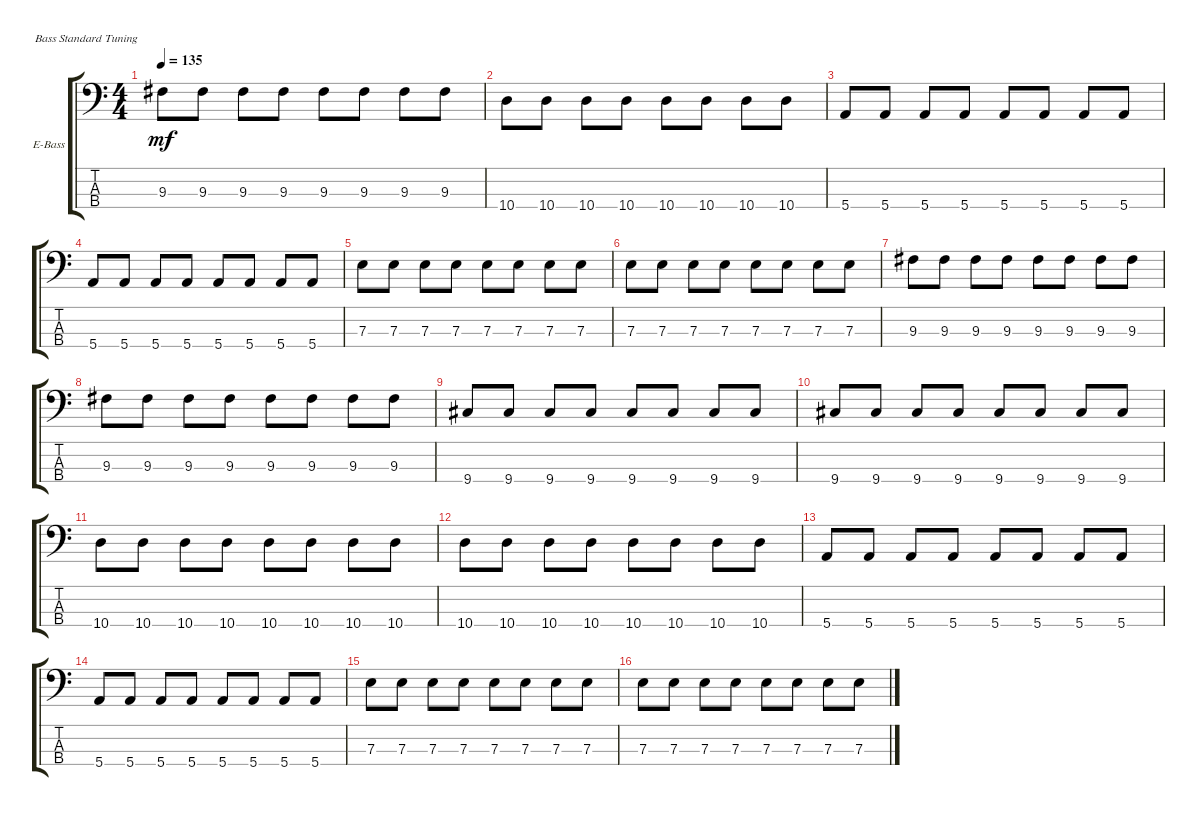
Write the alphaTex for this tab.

\defaultSystemsLayout 4
\bracketExtendMode groupsimilarinstruments
\firstSystemTrackNameOrientation horizontal
\otherSystemsTrackNameOrientation horizontal
\track ("Electric Bass" "E-Bass") {instrument electricbassfinger}
\staff {score tabs}
\tuning (G2 D2 A1 E1)
\ts (4 4)
\tempo 135
\clef f4
\scale
0.333333
\ks c
9.3.8{dy mf} 9.3.8 9.3.8 9.3.8 9.3.8 9.3.8 9.3.8 9.3.8 |
\scale
0.333333 10.4.8 10.4.8 10.4.8 10.4.8 10.4.8 10.4.8 10.4.8 10.4.8 |
\scale
0.333333 5.4.8 5.4.8 5.4.8 5.4.8 5.4.8 5.4.8 5.4.8 5.4.8 |
\scale
0.333333 5.4.8 5.4.8 5.4.8 5.4.8 5.4.8 5.4.8 5.4.8 5.4.8 |
\scale
0.333333 7.3.8 7.3.8 7.3.8 7.3.8 7.3.8 7.3.8 7.3.8 7.3.8 |
\scale
0.333333 7.3.8 7.3.8 7.3.8 7.3.8 7.3.8 7.3.8 7.3.8 7.3.8 |
\scale
0.333333 9.3.8 9.3.8 9.3.8 9.3.8 9.3.8 9.3.8 9.3.8 9.3.8 |
\scale
0.333333 9.3.8 9.3.8 9.3.8 9.3.8 9.3.8 9.3.8 9.3.8 9.3.8 |
\scale
0.333333 9.4.8 9.4.8 9.4.8 9.4.8 9.4.8 9.4.8 9.4.8 9.4.8 |
\scale
0.333333 9.4.8 9.4.8 9.4.8 9.4.8 9.4.8 9.4.8 9.4.8 9.4.8 |
\scale
0.333333 10.4.8 10.4.8 10.4.8 10.4.8 10.4.8 10.4.8 10.4.8 10.4.8 |
\scale
0.333333 10.4.8 10.4.8 10.4.8 10.4.8 10.4.8 10.4.8 10.4.8 10.4.8 |
\scale
0.333333 5.4.8 5.4.8 5.4.8 5.4.8 5.4.8 5.4.8 5.4.8 5.4.8 |
\scale
0.333333 5.4.8 5.4.8 5.4.8 5.4.8 5.4.8 5.4.8 5.4.8 5.4.8 |
\scale
0.333333 7.3.8 7.3.8 7.3.8 7.3.8 7.3.8 7.3.8 7.3.8 7.3.8 |
\scale
0.333333 7.3.8 7.3.8 7.3.8 7.3.8 7.3.8 7.3.8 7.3.8 7.3.8
